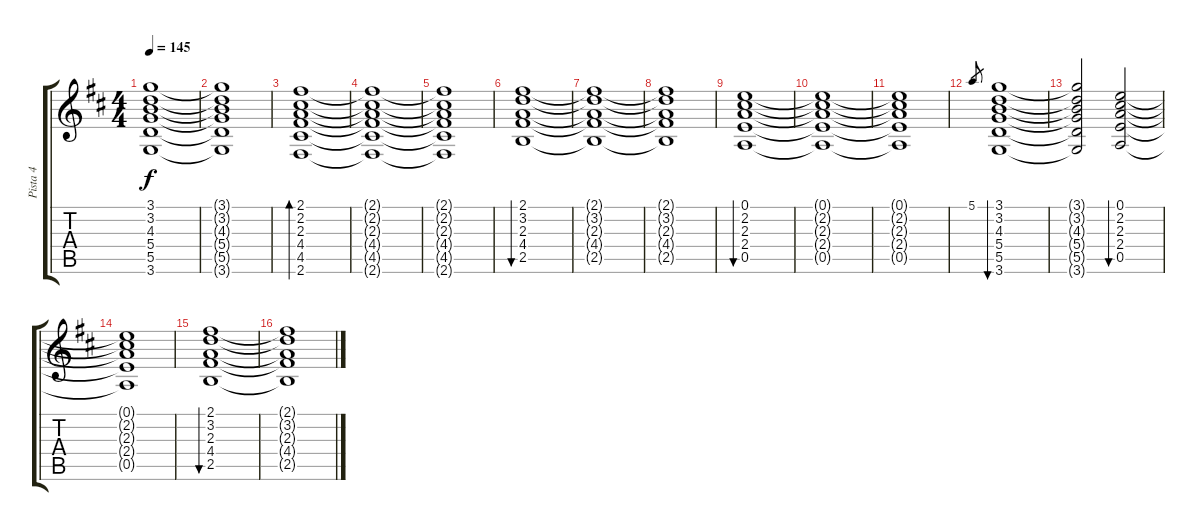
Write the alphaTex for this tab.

\track ("Pista 4" "Pista 4") {instrument electricguitarjazz}
\staff {score tabs}
\tuning (E4 B3 G3 D3 A2 E2) {hide}
\ts (4 4)
\tempo 145
\clef g2
\ks d
(3.1{t} 3.2{t} 4.3{t} 5.4{t} 5.5{t} 3.6{t}).1{dy f} |
(3.1{t} 3.2{t} 4.3{t} 5.4{t} 5.5{t} 3.6{t}).1 |
(2.1 2.2 2.3 4.4 4.5 2.6).1{bd 120} |
(2.1{t} 2.2{t} 2.3{t} 4.4{t} 4.5{t} 2.6{t}).1 |
(2.1{t} 2.2{t} 2.3{t} 4.4{t} 4.5{t} 2.6{t}).1 |
(2.1 3.2 2.3 4.4 2.5).1{bu 240} |
(2.1{t} 3.2{t} 2.3{t} 4.4{t} 2.5{t}).1 |
(2.1{t} 3.2{t} 2.3{t} 4.4{t} 2.5{t}).1 |
(0.1 2.2 2.3 2.4 0.5).1{bu 240} |
(0.1{t} 2.2{t} 2.3{t} 2.4{t} 0.5{t}).1 |
(0.1{t} 2.2{t} 2.3{t} 2.4{t} 0.5{t}).1 |
5.1.8{gr} (3.1 3.2 4.3 5.4 5.5 3.6).1{bu 120} |
(3.1{t} 3.2{t} 4.3{t} 5.4{t} 5.5{t} 3.6{t}).2 (0.1 2.2 2.3 2.4 0.5).2{bu 240} |
(0.1{t} 2.2{t} 2.3{t} 2.4{t} 0.5{t}).1 |
(2.1 3.2 2.3 4.4 2.5).1{bu 240} |
(2.1{t} 3.2{t} 2.3{t} 4.4{t} 2.5{t}).1
